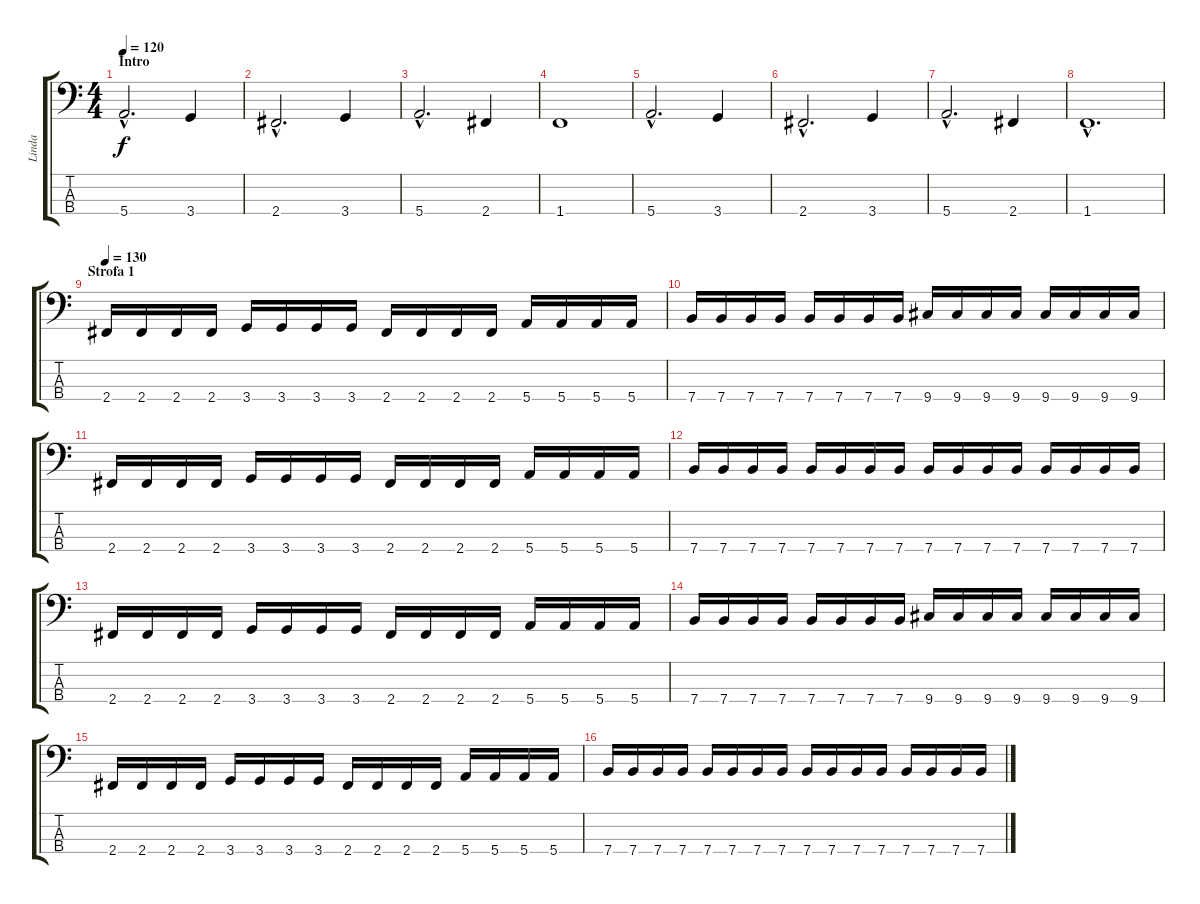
\track ("Linda" "Linda") {instrument electricbassfinger}
\staff {score tabs}
\tuning (G2 D2 A1 E1) {hide}
\ts (4 4)
\section ("" "Intro")
\tempo 120
\tempo 125
\tempo 120
\clef f4
\ks c
5.4{hac}.2{d dy f instrument electricbassfinger} 3.4.4 |
2.4{hac}.2{d} 3.4.4 |
5.4{hac}.2{d} 2.4.4 |
1.4.1 |
5.4{hac}.2{d} 3.4.4 |
2.4{hac}.2{d} 3.4.4 |
5.4{hac}.2{d} 2.4.4 |
1.4{hac}.1{d} |
\section ("" "Strofa 1")
\tempo 130
2.4.16 2.4.16 2.4.16 2.4.16 3.4.16 3.4.16 3.4.16 3.4.16 2.4.16 2.4.16 2.4.16 2.4.16 5.4.16 5.4.16 5.4.16 5.4.16 |
7.4.16 7.4.16 7.4.16 7.4.16 7.4.16 7.4.16 7.4.16 7.4.16 9.4.16 9.4.16 9.4.16 9.4.16 9.4.16 9.4.16 9.4.16 9.4.16 |
2.4.16 2.4.16 2.4.16 2.4.16 3.4.16 3.4.16 3.4.16 3.4.16 2.4.16 2.4.16 2.4.16 2.4.16 5.4.16 5.4.16 5.4.16 5.4.16 |
7.4.16 7.4.16 7.4.16 7.4.16 7.4.16 7.4.16 7.4.16 7.4.16 7.4.16 7.4.16 7.4.16 7.4.16 7.4.16 7.4.16 7.4.16 7.4.16 |
2.4.16 2.4.16 2.4.16 2.4.16 3.4.16 3.4.16 3.4.16 3.4.16 2.4.16 2.4.16 2.4.16 2.4.16 5.4.16 5.4.16 5.4.16 5.4.16 |
7.4.16 7.4.16 7.4.16 7.4.16 7.4.16 7.4.16 7.4.16 7.4.16 9.4.16 9.4.16 9.4.16 9.4.16 9.4.16 9.4.16 9.4.16 9.4.16 |
2.4.16 2.4.16 2.4.16 2.4.16 3.4.16 3.4.16 3.4.16 3.4.16 2.4.16 2.4.16 2.4.16 2.4.16 5.4.16 5.4.16 5.4.16 5.4.16 |
7.4.16 7.4.16 7.4.16 7.4.16 7.4.16 7.4.16 7.4.16 7.4.16 7.4.16 7.4.16 7.4.16 7.4.16 7.4.16 7.4.16 7.4.16 7.4.16
